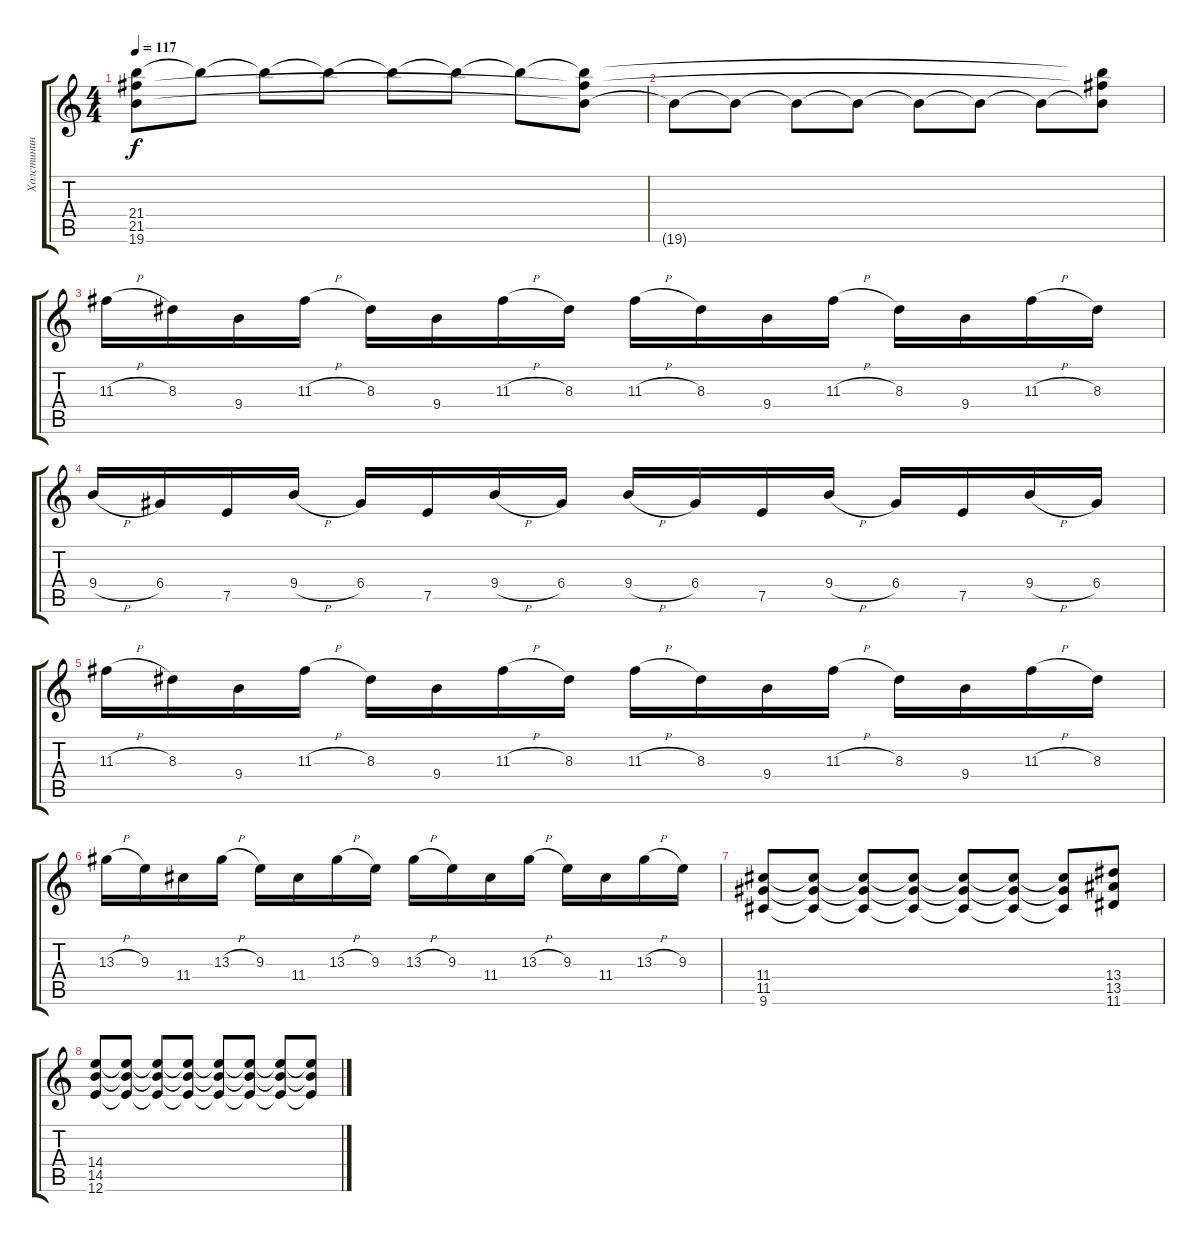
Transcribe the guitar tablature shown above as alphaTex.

\track ("Холстинин (Guitar 1)" "Холстинин ") {instrument distortionguitar}
\staff {score tabs}
\tuning (E4 B3 G3 D3 A2 E2) {hide}
\ts (4 4)
\tempo 117
\clef g2
\ks c
(21.4 21.5 19.6).8{dy f} 21.4{t}.8 21.4{t}.8 21.4{t}.8 21.4{t}.8 21.4{t}.8 21.4{t}.8 (21.4{t} 21.5{t} 19.6{t}).8 |
19.6{t}.8 19.6{t}.8 19.6{t}.8 19.6{t}.8 19.6{t}.8 19.6{t}.8 19.6{t}.8 (21.4{t} 21.5{t} 19.6{t}).8 |
11.3{h}.16 8.3.16 9.4.16 11.3{h}.16 8.3.16 9.4.16 11.3{h}.16 8.3.16 11.3{h}.16 8.3.16 9.4.16 11.3{h}.16 8.3.16 9.4.16 11.3{h}.16 8.3.16 |
9.4{h}.16 6.4.16 7.5.16 9.4{h}.16 6.4.16 7.5.16 9.4{h}.16 6.4.16 9.4{h}.16 6.4.16 7.5.16 9.4{h}.16 6.4.16 7.5.16 9.4{h}.16 6.4.16 |
11.3{h}.16 8.3.16 9.4.16 11.3{h}.16 8.3.16 9.4.16 11.3{h}.16 8.3.16 11.3{h}.16 8.3.16 9.4.16 11.3{h}.16 8.3.16 9.4.16 11.3{h}.16 8.3.16 |
13.3{h}.16 9.3.16 11.4.16 13.3{h}.16 9.3.16 11.4.16 13.3{h}.16 9.3.16 13.3{h}.16 9.3.16 11.4.16 13.3{h}.16 9.3.16 11.4.16 13.3{h}.16 9.3.16 |
(11.4 11.5 9.6).8 (11.4{t} 11.5{t} 9.6{t}).8 (11.4{t} 11.5{t} 9.6{t}).8 (11.4{t} 11.5{t} 9.6{t}).8 (11.4{t} 11.5{t} 9.6{t}).8 (11.4{t} 11.5{t} 9.6{t}).8 (11.4{t} 11.5{t} 9.6{t}).8 (13.4 13.5 11.6).8 |
(14.4 14.5 12.6).8 (14.4{t} 14.5{t} 12.6{t}).8 (14.4{t} 14.5{t} 12.6{t}).8 (14.4{t} 14.5{t} 12.6{t}).8 (14.4{t} 14.5{t} 12.6{t}).8 (14.4{t} 14.5{t} 12.6{t}).8 (14.4{t} 14.5{t} 12.6{t}).8 (14.4{t} 14.5{t} 12.6{t}).8
